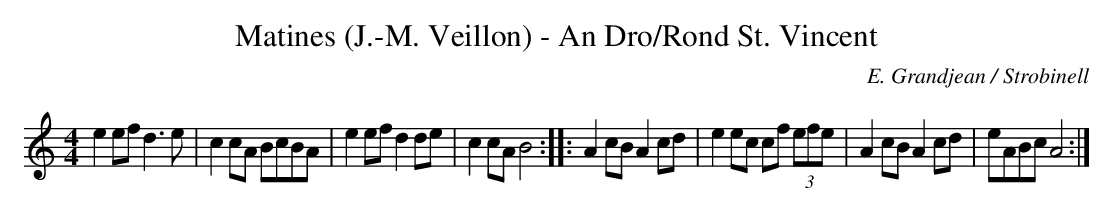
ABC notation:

X:1
T:Matines (J.-M. Veillon) - An Dro/Rond St. Vincent
C:E. Grandjean / Strobinell
M:4/4
L:1/8
K:C
e2 ef d3e|c2 cA BcBA|e2 ef d2 de|c2 cA B4:|\
|:A2 cBA2cd|e2ec cf (3efe|A2cBA2cd|eABcA4:|
